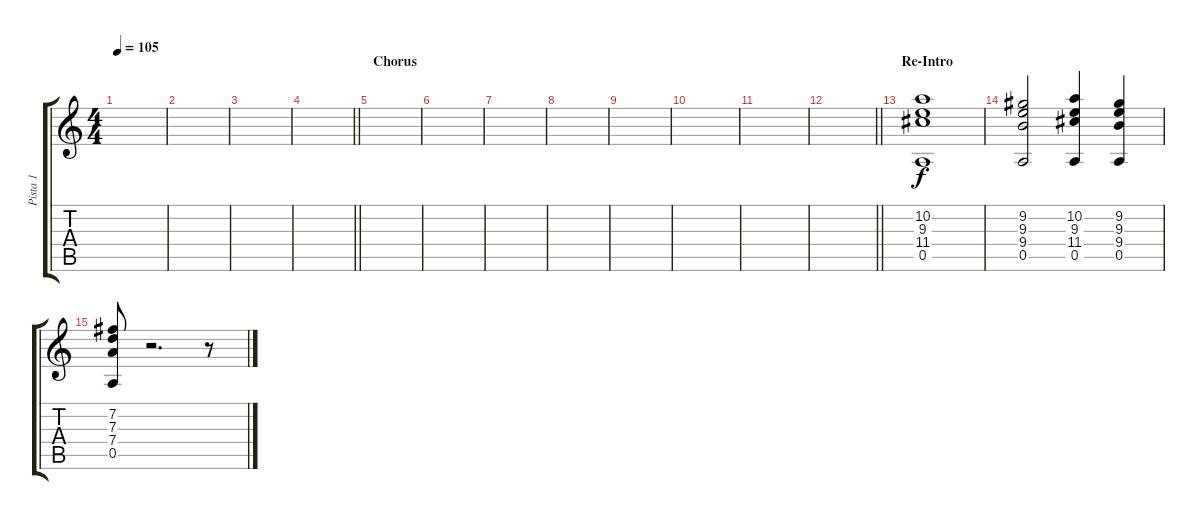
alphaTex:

\track ("Pista 1" "Pista 1") {instrument distortionguitar}
\staff {score tabs}
\tuning (E4 B3 G3 D3 A2 E2) {hide}
\ts (4 4)
\tempo 105
\clef g2
\ks c
|
|
|
\barLineRight lightlight
|
\section ("" "Chorus")
|
|
|
|
|
|
|
\barLineRight lightlight
|
\section ("" "Re-Intro")
(10.2 9.3 11.4 0.5).1 |
(9.2 9.3 9.4 0.5).2 (10.2 9.3 11.4 0.5).4 (9.2 9.3 9.4 0.5).4 |
(7.2 7.3 7.4 0.5).8 r.2{d} r.8
